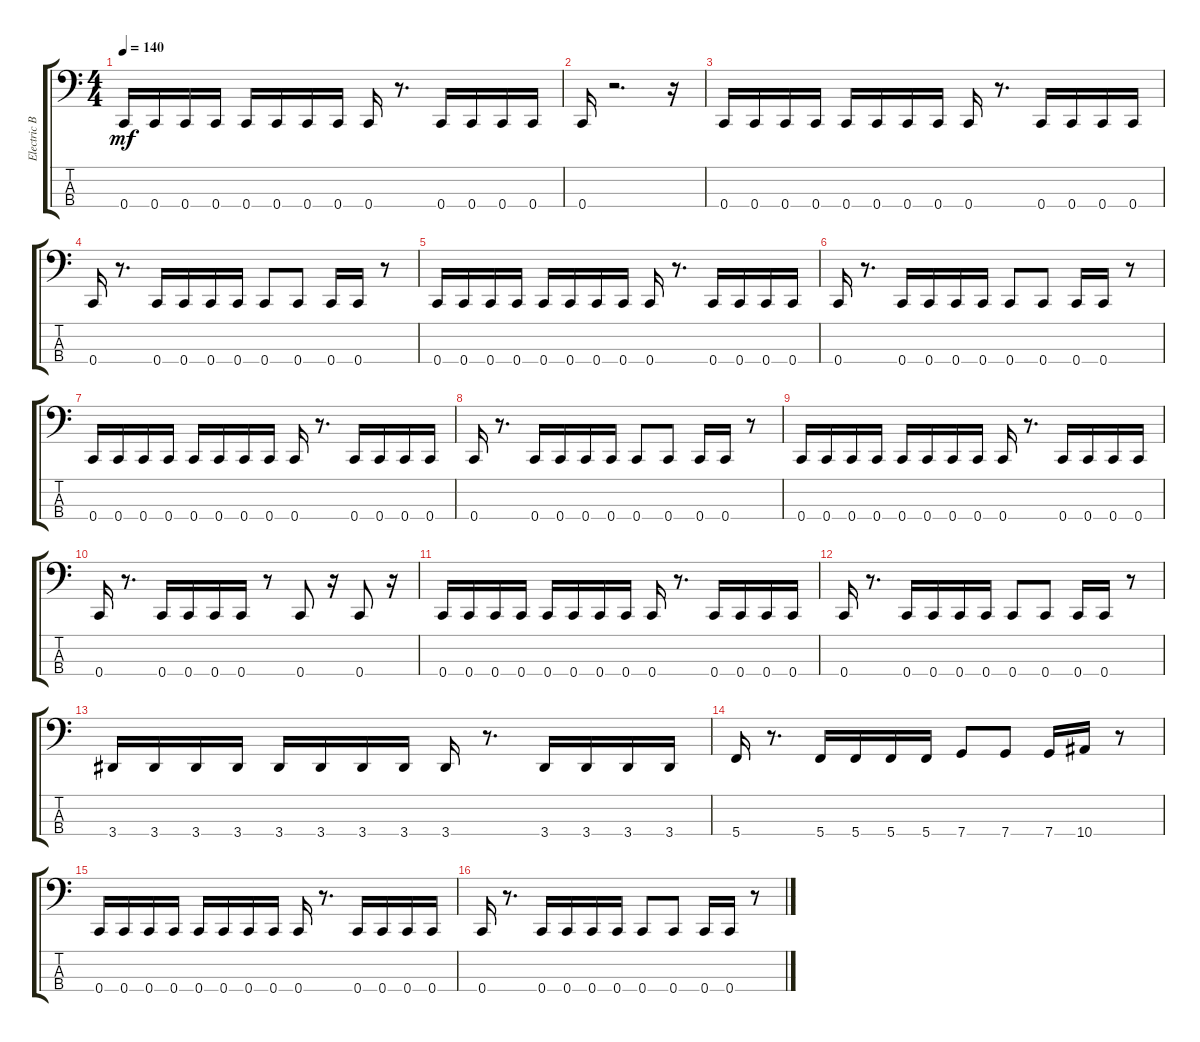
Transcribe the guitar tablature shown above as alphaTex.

\track ("Electric Bass" "Electric B") {instrument electricbassfinger}
\staff {score tabs}
\tuning (F2 C2 G1 C1) {hide}
\ts (4 4)
\tempo 140
\clef f4
\ks c
0.4.16{dy mf} 0.4.16 0.4.16 0.4.16 0.4.16 0.4.16 0.4.16 0.4.16 0.4.16 r.8{d} 0.4.16 0.4.16 0.4.16 0.4.16 |
0.4.16 r.2{d} r.16 |
0.4.16 0.4.16 0.4.16 0.4.16 0.4.16 0.4.16 0.4.16 0.4.16 0.4.16 r.8{d} 0.4.16 0.4.16 0.4.16 0.4.16 |
0.4.16 r.8{d} 0.4.16 0.4.16 0.4.16 0.4.16 0.4.8 0.4.8 0.4.16 0.4.16 r.8 |
0.4.16 0.4.16 0.4.16 0.4.16 0.4.16 0.4.16 0.4.16 0.4.16 0.4.16 r.8{d} 0.4.16 0.4.16 0.4.16 0.4.16 |
0.4.16 r.8{d} 0.4.16 0.4.16 0.4.16 0.4.16 0.4.8 0.4.8 0.4.16 0.4.16 r.8 |
0.4.16 0.4.16 0.4.16 0.4.16 0.4.16 0.4.16 0.4.16 0.4.16 0.4.16 r.8{d} 0.4.16 0.4.16 0.4.16 0.4.16 |
0.4.16 r.8{d} 0.4.16 0.4.16 0.4.16 0.4.16 0.4.8 0.4.8 0.4.16 0.4.16 r.8 |
0.4.16 0.4.16 0.4.16 0.4.16 0.4.16 0.4.16 0.4.16 0.4.16 0.4.16 r.8{d} 0.4.16 0.4.16 0.4.16 0.4.16 |
0.4.16 r.8{d} 0.4.16 0.4.16 0.4.16 0.4.16 r.8 0.4.8 r.16 0.4.8 r.16 |
0.4.16 0.4.16 0.4.16 0.4.16 0.4.16 0.4.16 0.4.16 0.4.16 0.4.16 r.8{d} 0.4.16 0.4.16 0.4.16 0.4.16 |
0.4.16 r.8{d} 0.4.16 0.4.16 0.4.16 0.4.16 0.4.8 0.4.8 0.4.16 0.4.16 r.8 |
3.4.16 3.4.16 3.4.16 3.4.16 3.4.16 3.4.16 3.4.16 3.4.16 3.4.16 r.8{d} 3.4.16 3.4.16 3.4.16 3.4.16 |
5.4.16 r.8{d} 5.4.16 5.4.16 5.4.16 5.4.16 7.4.8 7.4.8 7.4.16 10.4.16 r.8 |
0.4.16 0.4.16 0.4.16 0.4.16 0.4.16 0.4.16 0.4.16 0.4.16 0.4.16 r.8{d} 0.4.16 0.4.16 0.4.16 0.4.16 |
0.4.16 r.8{d} 0.4.16 0.4.16 0.4.16 0.4.16 0.4.8 0.4.8 0.4.16 0.4.16 r.8
